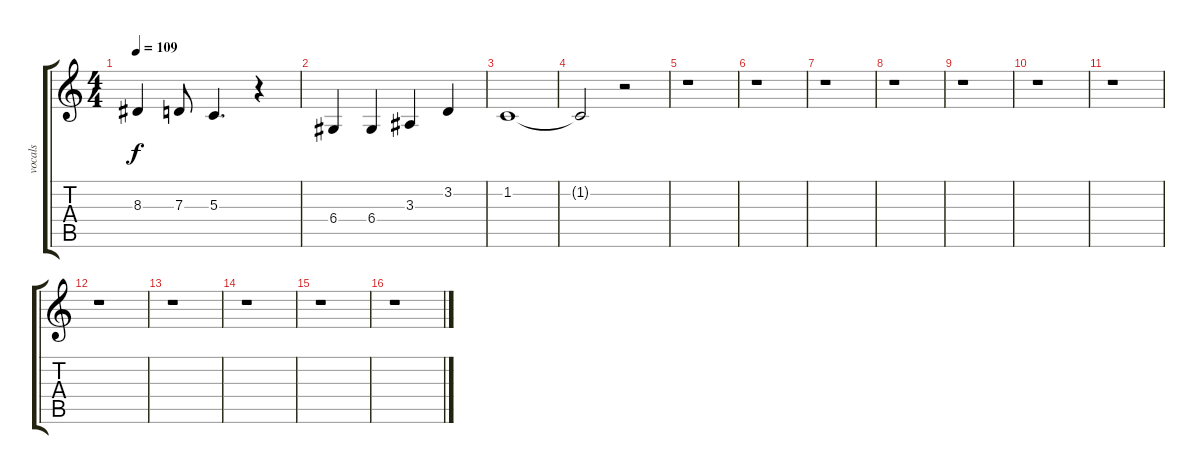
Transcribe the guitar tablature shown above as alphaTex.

\track ("vocals" "vocals") {instrument lead6voice}
\staff {score tabs}
\tuning (E4 B3 G3 D3 A2 E2) {hide}
\ts (4 4)
\tempo 109
\clef g2
\ks c
8.3.4{dy f} 7.3.8 5.3.4{d} r.4 |
6.4.4 6.4.4 3.3.4 3.2.4 |
1.2.1 |
1.2{t}.2 r.2 |
r.1 |
r.1 |
r.1 |
r.1 |
r.1 |
r.1 |
r.1 |
r.1 |
r.1 |
r.1 |
r.1 |
r.1
